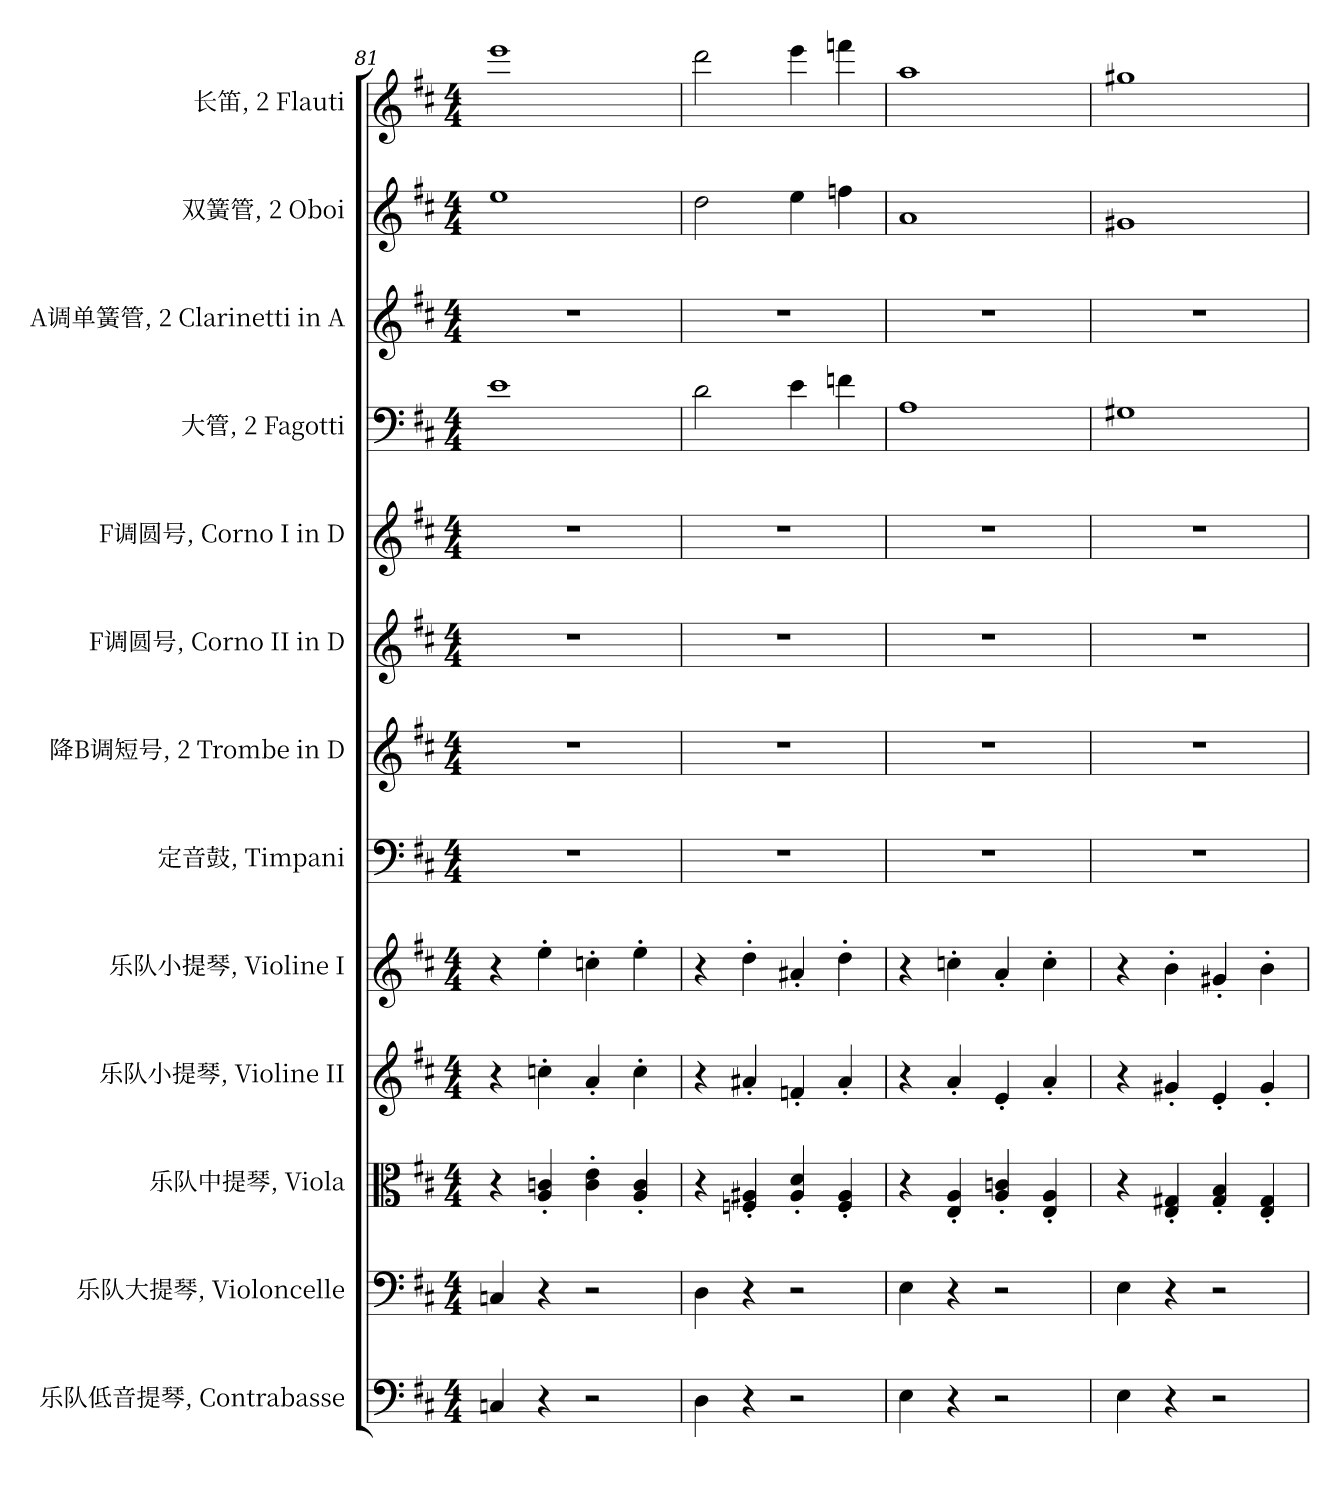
**kern	**kern	**kern	**kern	**kern	**kern	**kern	**kern	**kern	**kern	**kern	**kern	**kern
*part13	*part12	*part11	*part10	*part9	*part8	*part7	*part6	*part5	*part4	*part3	*part2	*part1
*staff13	*staff12	*staff11	*staff10	*staff9	*staff8	*staff7	*staff6	*staff5	*staff4	*staff3	*staff2	*staff1
*I"乐队低音提琴, Contrabasse	*I"乐队大提琴, Violoncelle	*I"乐队中提琴, Viola	*I"乐队小提琴, Violine II	*I"乐队小提琴, Violine I	*I"定音鼓, Timpani	*I"降B调短号, 2 Trombe in D	*I"F调圆号, Corno II in D	*I"F调圆号, Corno I in D	*I"大管, 2 Fagotti	*I"A调单簧管, 2 Clarinetti in A	*I"双簧管, 2 Oboi	*I"长笛, 2 Flauti
*I'Cbs.	*	*	*	*	*I'Timp.	*	*	*	*	*I'A Cl.	*I'Ob.	*I'Fl.
*clefF4	*clefF4	*clefC3	*clefG2	*clefG2	*clefF4	*clefG2	*clefG2	*clefG2	*clefF4	*clefG2	*clefG2	*clefG2
*ITrd7c12	*	*	*	*	*	*ITrd1c2	*ITrd4c7	*ITrd4c7	*	*ITrd2c3	*	*
*k[f#c#]	*k[f#c#]	*k[f#c#]	*k[f#c#]	*k[f#c#]	*k[f#c#]	*k[]	*k[f#]	*k[f#]	*k[f#c#]	*k[f#c#g#d#a#]	*k[f#c#]	*k[f#c#]
*M4/4	*M4/4	*M4/4	*M4/4	*M4/4	*M4/4	*M4/4	*M4/4	*M4/4	*M4/4	*M4/4	*M4/4	*M4/4
*MM269	*MM269	*MM269	*MM269	*MM269	*MM269	*MM269	*MM269	*MM269	*MM269	*MM269	*MM269	*MM269
=81	=81	=81	=81	=81	=81	=81	=81	=81	=81	=81	=81	=81
4CCn/	4Cn/	4r	4r	4r	1r	1r	1r	1r	1e	1r	1ee	1eee
4r	4r	4A/' 4cn/'	4ccn'\	4ee'\	.	.	.	.	.	.	.	.
2r	2r	4c\' 4e\'	4a'/	4ccn'\	.	.	.	.	.	.	.	.
.	.	4A/' 4c/'	4cc'\	4ee'\	.	.	.	.	.	.	.	.
=82	=82	=82	=82	=82	=82	=82	=82	=82	=82	=82	=82	=82
*	*	*	*	*	*	*	*	*	*	*	*	*MM269
4DD\	4D\	4r	4r	4r	1r	1r	1r	1r	2d\	1r	2dd\	2ddd\
4r	4r	4Fn/' 4A#X/'	4a#X'/	4dd'\	.	.	.	.	.	.	.	.
*	*	*	*	*	*	*	*	*	*	*	*	*MM294
2r	2r	4A#/' 4d/'	4fn'/	4a#X'/	.	.	.	.	4e\	.	4ee\	4eee\
.	.	4F/' 4A#/'	4a#'/	4dd'\	.	.	.	.	4fn\	.	4ffn\	4fffn\
=83	=83	=83	=83	=83	=83	=83	=83	=83	=83	=83	=83	=83
*	*	*	*	*	*	*	*	*	*	*	*	*MM269
4EE\	4E\	4r	4r	4r	1r	1r	1r	1r	1A	1r	1a	1aa
4r	4r	4E/' 4A/'	4a'/	4ccn'\	.	.	.	.	.	.	.	.
2r	2r	4A/' 4cn/'	4e'/	4a'/	.	.	.	.	.	.	.	.
.	.	4E/' 4A/'	4a'/	4cc'\	.	.	.	.	.	.	.	.
!!LO:PB:g=z
=84	=84	=84	=84	=84	=84	=84	=84	=84	=84	=84	=84	=84
*	*	*	*	*	*	*	*	*	*	*	*	*MM269
4EE\	4E\	4r	4r	4r	1r	1r	1r	1r	1G#X	1r	1g#X	1gg#X
4r	4r	4E/' 4G#X/'	4g#X'/	4b'\	.	.	.	.	.	.	.	.
2r	2r	4G#/' 4B/'	4e'/	4g#X'/	.	.	.	.	.	.	.	.
.	.	4E/' 4G#/'	4g#'/	4b'\	.	.	.	.	.	.	.	.
=	=	=	=	=	=	=	=	=	=	=	=	=
*-	*-	*-	*-	*-	*-	*-	*-	*-	*-	*-	*-	*-
